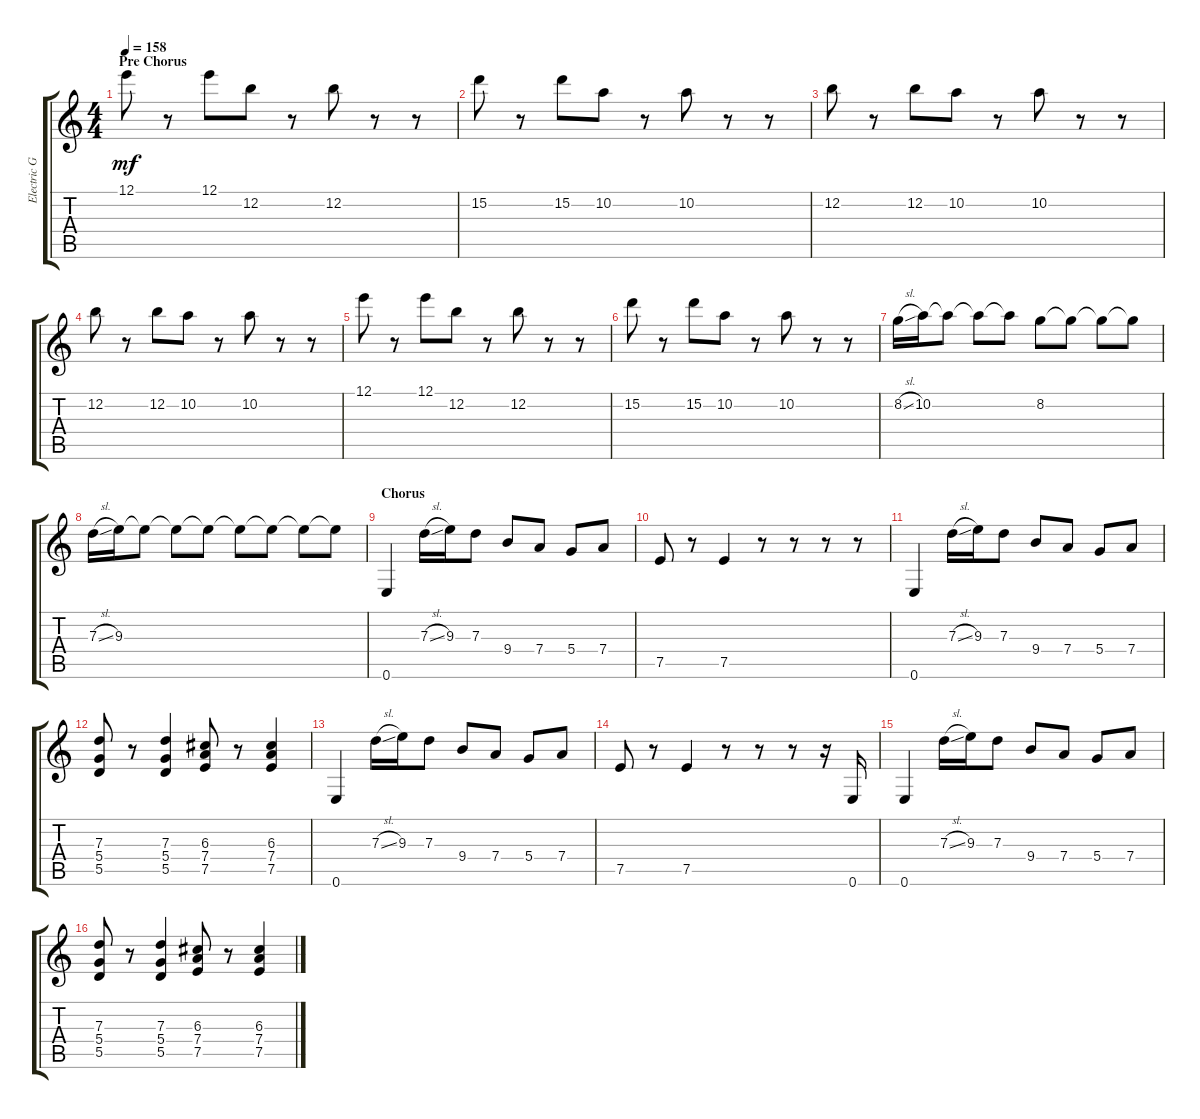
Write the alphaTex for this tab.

\track ("Electric Guitar" "Electric G") {instrument distortionguitar}
\staff {score tabs}
\tuning (E4 B3 G3 D3 A2 E2) {hide}
\ts (4 4)
\section ("" "Pre Chorus")
\tempo 158
\clef g2
\ks c
12.1.8{dy mf} r.8 12.1.8 12.2.8 r.8 12.2.8 r.8 r.8 |
15.2.8 r.8 15.2.8 10.2.8 r.8 10.2.8 r.8 r.8 |
12.2.8 r.8 12.2.8 10.2.8 r.8 10.2.8 r.8 r.8 |
12.2.8 r.8 12.2.8 10.2.8 r.8 10.2.8 r.8 r.8 |
12.1.8 r.8 12.1.8 12.2.8 r.8 12.2.8 r.8 r.8 |
15.2.8 r.8 15.2.8 10.2.8 r.8 10.2.8 r.8 r.8 |
8.2{sl}.16 10.2.16 10.2{t}.8 10.2{t}.8 10.2{t}.8 8.2.8 8.2{t}.8 8.2{t}.8 8.2{t}.8 |
7.3{sl}.16 9.3.16 9.3{t}.8 9.3{t}.8 9.3{t}.8 9.3{t}.8 9.3{t}.8 9.3{t}.8 9.3{t}.8 |
\section ("" "Chorus")
0.6.4 7.3{sl}.16 9.3.16 7.3.8 9.4.8 7.4.8 5.4.8 7.4.8 |
7.5.8 r.8 7.5.4 r.8 r.8 r.8 r.8 |
0.6.4 7.3{sl}.16 9.3.16 7.3.8 9.4.8 7.4.8 5.4.8 7.4.8 |
(7.3 5.4 5.5).8 r.8 (7.3 5.4 5.5).4 (6.3 7.4 7.5).8 r.8 (6.3 7.4 7.5).4 |
0.6.4 7.3{sl}.16 9.3.16 7.3.8 9.4.8 7.4.8 5.4.8 7.4.8 |
7.5.8 r.8 7.5.4 r.8 r.8 r.8 r.16 0.6.16 |
0.6.4 7.3{sl}.16 9.3.16 7.3.8 9.4.8 7.4.8 5.4.8 7.4.8 |
(7.3 5.4 5.5).8 r.8 (7.3 5.4 5.5).4 (6.3 7.4 7.5).8 r.8 (6.3 7.4 7.5).4
